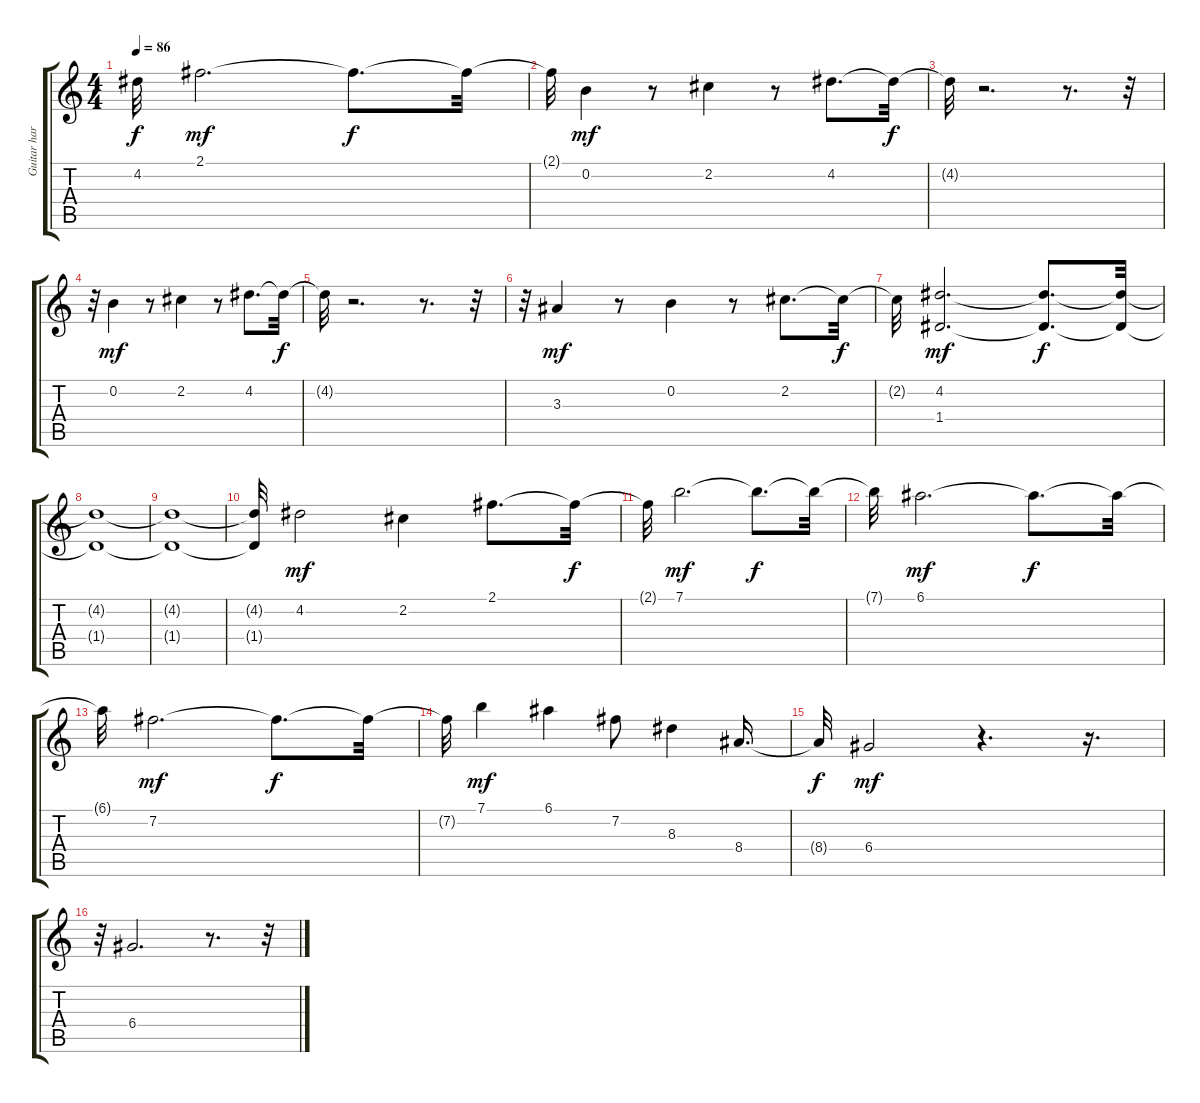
\track ("Guitar harmonics 1" "Guitar har") {instrument guitarharmonics}
\staff {score tabs}
\tuning (E4 B3 G3 D3 A2 E2) {hide}
\ts (4 4)
\tempo 86
\clef g2
\ks c
4.2{t}.32{dy f} 2.1.2{d dy mf} 2.1{t}.8{d dy f} 2.1{t}.32 |
2.1{t}.32 0.2.4{dy mf} r.8 2.2.4 r.8 4.2.8{d} 4.2{t}.32{dy f} |
4.2{t}.32 r.2{d} r.8{d} r.32 |
r.32 0.2.4{dy mf} r.8 2.2.4 r.8 4.2.8{d} 4.2{t}.32{dy f} |
4.2{t}.32 r.2{d} r.8{d} r.32 |
r.32 3.3.4{dy mf} r.8 0.2.4 r.8 2.2.8{d} 2.2{t}.32{dy f} |
2.2{t}.32 (4.2 1.4).2{d dy mf} (4.2{t} 1.4{t}).8{d dy f} (4.2{t} 1.4{t}).32 |
(4.2{t} 1.4{t}).1 |
(4.2{t} 1.4{t}).1 |
(4.2{t} 1.4{t}).32 4.2.2{dy mf} 2.2.4 2.1.8{d} 2.1{t}.32{dy f} |
2.1{t}.32 7.1.2{d dy mf} 7.1{t}.8{d dy f} 7.1{t}.32 |
7.1{t}.32 6.1.2{d dy mf} 6.1{t}.8{d dy f} 6.1{t}.32 |
6.1{t}.32 7.2.2{d dy mf} 7.2{t}.8{d dy f} 7.2{t}.32 |
7.2{t}.32 7.1.4{dy mf} 6.1.4 7.2.8 8.3.4 8.4.16{d} |
8.4{t}.32{dy f} 6.4.2{dy mf} r.4{d} r.16{d} |
r.32 6.4.2{d} r.8{d} r.32
